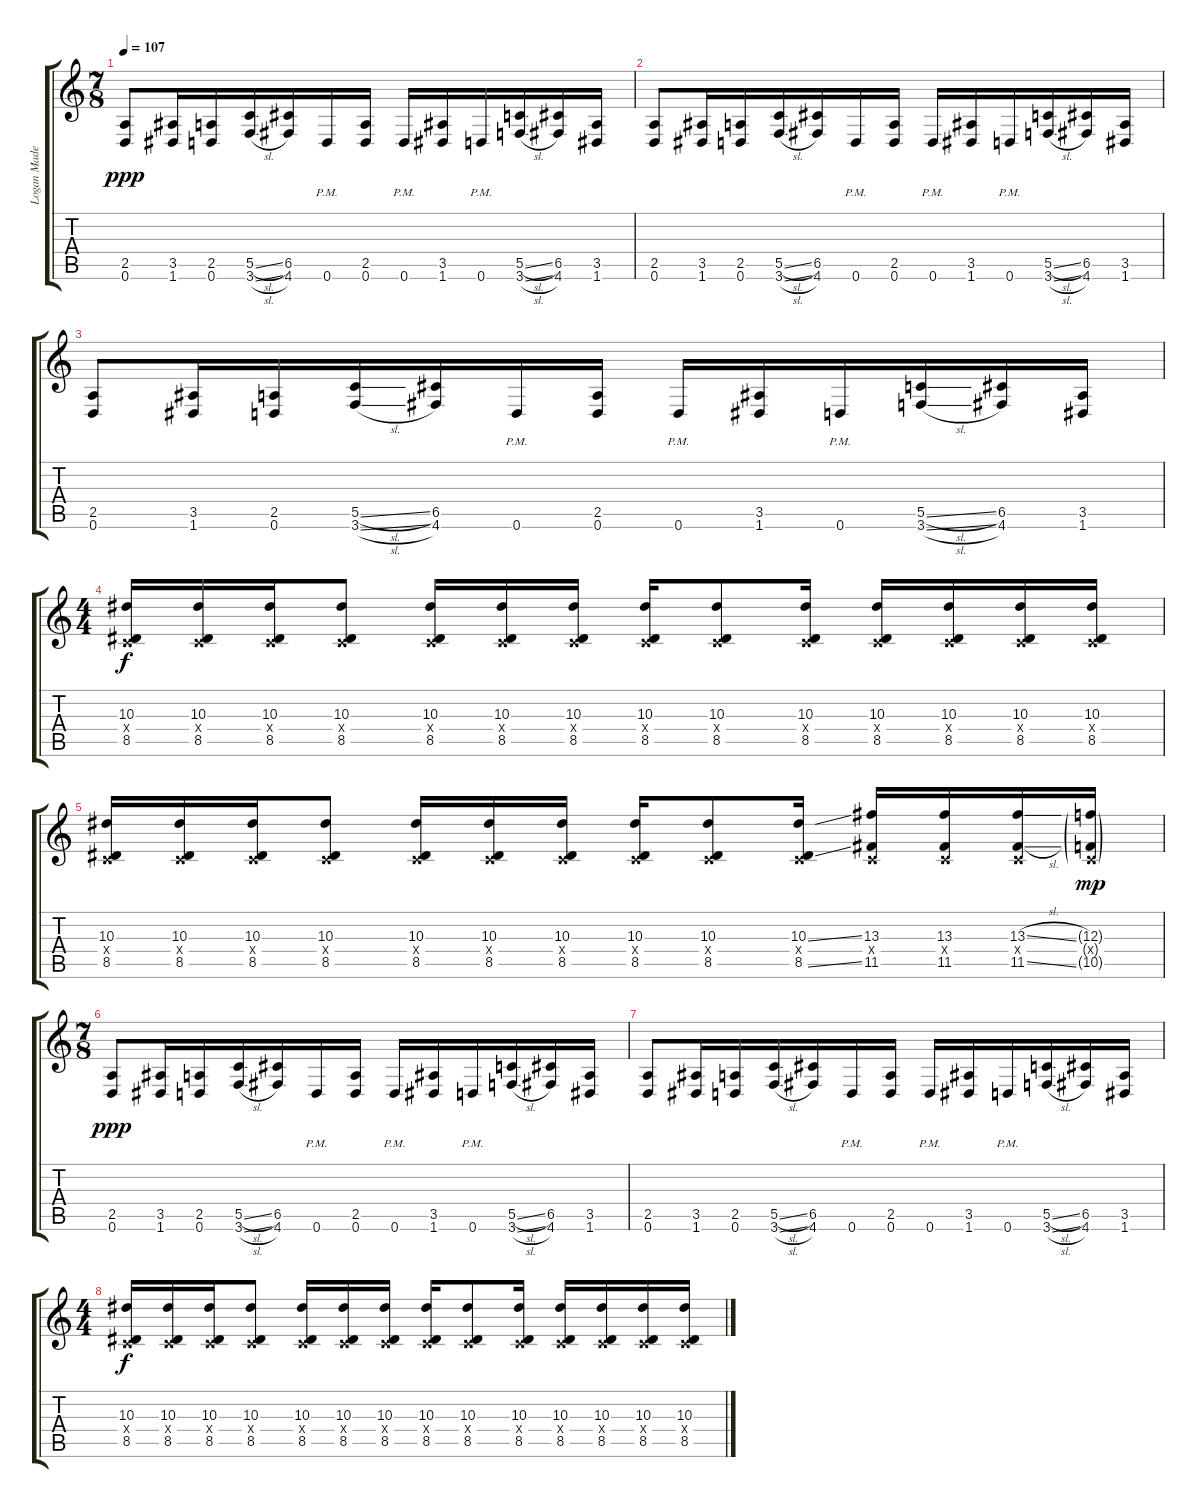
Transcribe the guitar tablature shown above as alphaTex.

\track ("Logan Mader" "Logan Made") {instrument distortionguitar}
\staff {score tabs}
\tuning (D4 A3 F3 C3 G2 D2) {hide}
\ts (7 8)
\tempo 107
\clef g2
\ks c
(2.5 0.6).8{dy ppp} (3.5 1.6).16 (2.5 0.6).16 (5.5{sl} 3.6{sl}).16 (6.5 4.6).16 0.6{pm}.16 (2.5 0.6).16 0.6{pm}.16 (3.5 1.6).16 0.6{pm}.16 (5.5{sl} 3.6{sl}).16 (6.5 4.6).16 (3.5 1.6).16 |
(2.5 0.6).8 (3.5 1.6).16 (2.5 0.6).16 (5.5{sl} 3.6{sl}).16 (6.5 4.6).16 0.6{pm}.16 (2.5 0.6).16 0.6{pm}.16 (3.5 1.6).16 0.6{pm}.16 (5.5{sl} 3.6{sl}).16 (6.5 4.6).16 (3.5 1.6).16 |
(2.5 0.6).8 (3.5 1.6).16 (2.5 0.6).16 (5.5{sl} 3.6{sl}).16 (6.5 4.6).16 0.6{pm}.16 (2.5 0.6).16 0.6{pm}.16 (3.5 1.6).16 0.6{pm}.16 (5.5{sl} 3.6{sl}).16 (6.5 4.6).16 (3.5 1.6).16 |
\ts (4 4)
(10.3 0.4{x} 8.5).16{dy f} (10.3 0.4{x} 8.5).16 (10.3 0.4{x} 8.5).16 (10.3 0.4{x} 8.5).8 (10.3 0.4{x} 8.5).16 (10.3 0.4{x} 8.5).16 (10.3 0.4{x} 8.5).16 (10.3 0.4{x} 8.5).16 (10.3 0.4{x} 8.5).8 (10.3 0.4{x} 8.5).16 (10.3 0.4{x} 8.5).16 (10.3 0.4{x} 8.5).16 (10.3 0.4{x} 8.5).16 (10.3 0.4{x} 8.5).16 |
(10.3 0.4{x} 8.5).16 (10.3 0.4{x} 8.5).16 (10.3 0.4{x} 8.5).16 (10.3 0.4{x} 8.5).8 (10.3 0.4{x} 8.5).16 (10.3 0.4{x} 8.5).16 (10.3 0.4{x} 8.5).16 (10.3 0.4{x} 8.5).16 (10.3 0.4{x} 8.5).8 (10.3{ss} 0.4{x} 8.5{ss}).16 (13.3 0.4{x} 11.5).16 (13.3 0.4{x} 11.5).16 (13.3{sl} 0.4{x} 11.5{sl}).16 (12.3{g} 0.4{g x} 10.5{g}).16{dy mp} |
\ts (7 8)
(2.5 0.6).8{dy ppp} (3.5 1.6).16 (2.5 0.6).16 (5.5{sl} 3.6{sl}).16 (6.5 4.6).16 0.6{pm}.16 (2.5 0.6).16 0.6{pm}.16 (3.5 1.6).16 0.6{pm}.16 (5.5{sl} 3.6{sl}).16 (6.5 4.6).16 (3.5 1.6).16 |
(2.5 0.6).8 (3.5 1.6).16 (2.5 0.6).16 (5.5{sl} 3.6{sl}).16 (6.5 4.6).16 0.6{pm}.16 (2.5 0.6).16 0.6{pm}.16 (3.5 1.6).16 0.6{pm}.16 (5.5{sl} 3.6{sl}).16 (6.5 4.6).16 (3.5 1.6).16 |
\ts (4 4)
(10.3 0.4{x} 8.5).16{dy f} (10.3 0.4{x} 8.5).16 (10.3 0.4{x} 8.5).16 (10.3 0.4{x} 8.5).8 (10.3 0.4{x} 8.5).16 (10.3 0.4{x} 8.5).16 (10.3 0.4{x} 8.5).16 (10.3 0.4{x} 8.5).16 (10.3 0.4{x} 8.5).8 (10.3 0.4{x} 8.5).16 (10.3 0.4{x} 8.5).16 (10.3 0.4{x} 8.5).16 (10.3 0.4{x} 8.5).16 (10.3 0.4{x} 8.5).16
